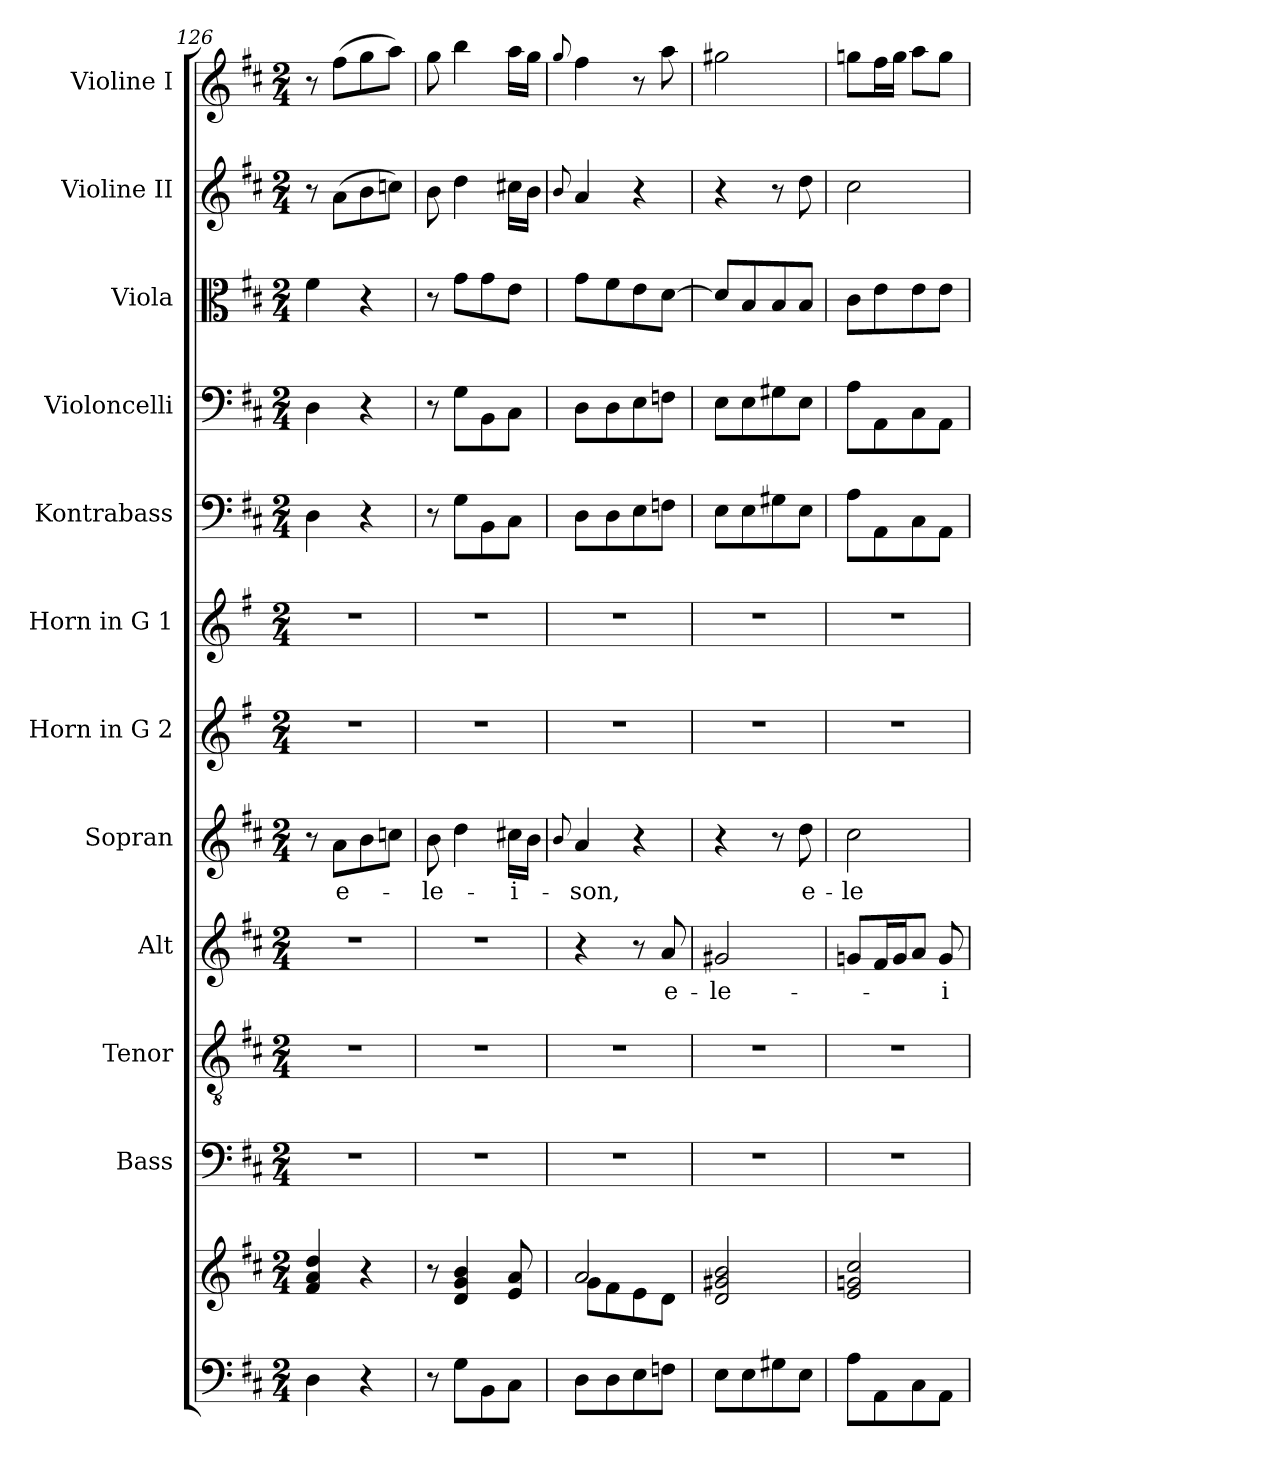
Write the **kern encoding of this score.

**kern	**kern	**kern	**kern	**kern	**text	**kern	**text	**kern	**kern	**kern	**kern	**kern	**kern	**kern
*part12	*part12	*part11	*part10	*part9	*part9	*part8	*part8	*part7	*part6	*part5	*part4	*part3	*part2	*part1
*staff13	*staff12	*staff11	*staff10	*staff9	*staff9	*staff8	*staff8	*staff7	*staff6	*staff5	*staff4	*staff3	*staff2	*staff1
*	*	*I"Bass	*I"Tenor	*I"Alt	*	*I"Sopran	*	*I"Horn in G 2	*I"Horn in G 1	*I"Kontrabass	*I"Violoncelli	*I"Viola	*I"Violine II	*I"Violine I
*	*	*I'B.	*I'T.	*I'A.	*	*I'S.	*	*I'Hrn. G 2	*I'Hrn. G 1	*I'Kb.	*I'Vc.	*I'Vla.	*I'Vl. II	*I'Vl. I
*clefF4	*clefG2	*clefF4	*clefGv2	*clefG2	*	*clefG2	*	*clefG2	*clefG2	*clefF4	*clefF4	*clefC3	*clefG2	*clefG2
*	*	*	*	*	*	*	*	*ITrd4c7	*ITrd4c7	*ITrd7c12	*	*	*	*
*k[f#c#]	*k[f#c#]	*k[f#c#]	*k[f#c#]	*k[f#c#]	*	*k[f#c#]	*	*k[]	*k[]	*k[f#c#]	*k[f#c#]	*k[f#c#]	*k[f#c#]	*k[f#c#]
*D:	*D:	*D:	*D:	*D:	*	*D:	*	*C:	*C:	*D:	*D:	*D:	*D:	*D:
*M2/4	*M2/4	*M2/4	*M2/4	*M2/4	*	*M2/4	*	*M2/4	*M2/4	*M2/4	*M2/4	*M2/4	*M2/4	*M2/4
=126	=126	=126	=126	=126	=126	=126	=126	=126	=126	=126	=126	=126	=126	=126
4D\	4f#/ 4a/ 4dd/	2r	2r	2r	.	8r	.	2r	2r	4DD\	4D\	4f#\	8r	8r
!	!	!	!	!	!	!	!LO:LY:b	!	!	!	!	!	!	!
.	.	.	.	.	.	8a\L	e-	.	.	.	.	.	(>8a\L	(>8ff#\L
4r	4r	.	.	.	.	8b\	.	.	.	4r	4r	4r	8b\	8gg\
.	.	.	.	.	.	8ccn\J	.	.	.	.	.	.	8ccn\J)	8aa\J)
=127	=127	=127	=127	=127	=127	=127	=127	=127	=127	=127	=127	=127	=127	=127
!	!	!	!	!	!	!	!LO:LY:b	!	!	!	!	!	!	!
8r	8r	2r	2r	2r	.	8b\	-le-	2r	2r	8r	8r	8r	8b\	8gg\
8G\L	4d/ 4g/ 4b/	.	.	.	.	4dd\	.	.	.	8GG\L	8G\L	8g\L	4dd\	4bb\
8BB\	.	.	.	.	.	.	.	.	.	8BBB\	8BB\	8g\	.	.
!	!	!	!	!	!	!	!LO:LY:b	!	!	!	!	!	!	!
8C#\J	8e/ 8a/	.	.	.	.	16cc#X\LL	-i-	.	.	8CC#\J	8C#\J	8e\J	16cc#X\LL	16aa\LL
.	.	.	.	.	.	16b\JJ	.	.	.	.	.	.	16b\JJ	16gg\JJ
=128	=128	=128	=128	=128	=128	=128	=128	=128	=128	=128	=128	=128	=128	=128
.	.	.	.	.	.	8qqb/	.	.	.	.	.	.	8qqb/	8qqgg/
*	*^	*	*	*	*	*	*	*	*	*	*	*	*	*
!	!	!	!	!	!	!	!	!LO:LY:b	!	!	!	!	!	!	!
8D\L	2a/	8g\L	2r	2r	4r	.	4a/	-son,	2r	2r	8DD\L	8D\L	8g\L	4a/	4ff#\
8D\	.	8f#\	.	.	.	.	.	.	.	.	8DD\	8D\	8f#\	.	.
8E\	.	8e\	.	.	8r	.	4r	.	.	.	8EE\	8E\	8e\	4r	8r
!	!	!	!	!	!	!LO:LY:b	!	!	!	!	!	!	!	!	!
8Fn\J	.	8d\J	.	.	8a/	e-	.	.	.	.	8FFn\J	8Fn\J	[8d\J	.	8aa\
=129	=129	=129	=129	=129	=129	=129	=129	=129	=129	=129	=129	=129	=129	=129	=129
!	!	!	!	!	!	!LO:LY:b	!	!	!	!	!	!	!	!	!
*	*v	*v	*	*	*	*	*	*	*	*	*	*	*	*	*
8E\L	2d/ 2g#X/ 2b/	2r	2r	2g#X/	-le-	4r	.	2r	2r	8EE\L	8E\L	8d/L]	4r	2gg#X\
8E\	.	.	.	.	.	.	.	.	.	8EE\	8E\	8B/	.	.
8G#X\	.	.	.	.	.	8r	.	.	.	8GG#X\	8G#X\	8B/	8r	.
!	!	!	!	!	!	!	!LO:LY:b	!	!	!	!	!	!	!
8E\J	.	.	.	.	.	8dd\	e-	.	.	8EE\J	8E\J	8B/J	8dd\	.
=130	=130	=130	=130	=130	=130	=130	=130	=130	=130	=130	=130	=130	=130	=130
!	!	!	!	!	!	!	!LO:LY:b	!	!	!	!	!	!	!
8A\L	2e/ 2gn/ 2cc#/	2r	2r	8gn/L	.	2cc#\	-le-	2r	2r	8AA\L	8A\L	8c#\L	2cc#\	8ggn\L
8AA\	.	.	.	16f#/L	.	.	.	.	.	8AAA\	8AA\	8e\	.	16ff#\L
.	.	.	.	16g/J	.	.	.	.	.	.	.	.	.	16gg\JJ
8C#\	.	.	.	8a/J	.	.	.	.	.	8CC#\	8C#\	8e\	.	8aa\L
!	!	!	!	!	!LO:LY:b	!	!	!	!	!	!	!	!	!
8AA\J	.	.	.	8g/	-i-	.	.	.	.	8AAA\J	8AA\J	8e\J	.	8gg\J
=	=	=	=	=	=	=	=	=	=	=	=	=	=	=
*-	*-	*-	*-	*-	*-	*-	*-	*-	*-	*-	*-	*-	*-	*-
